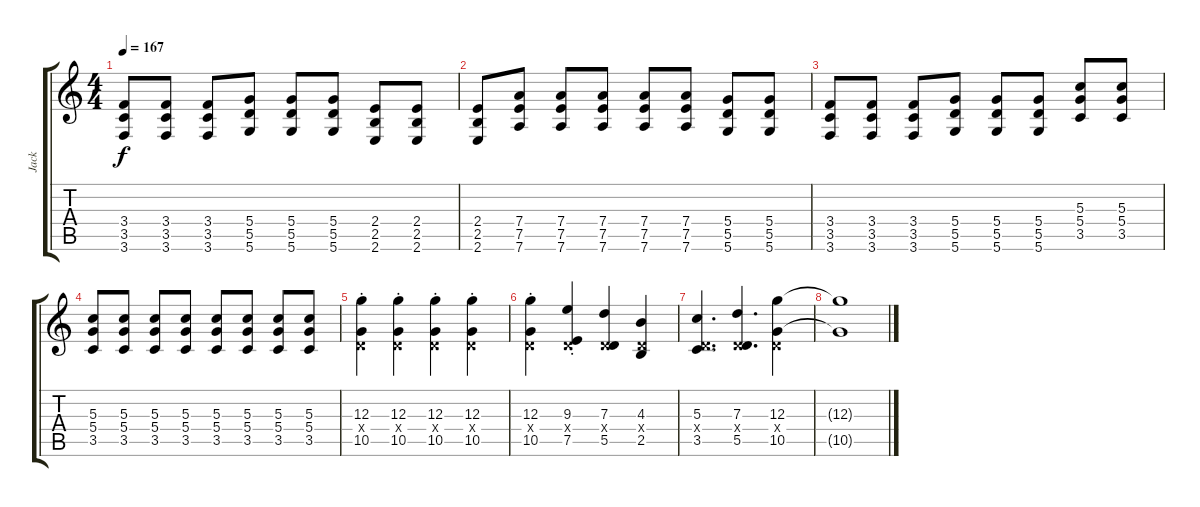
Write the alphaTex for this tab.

\track ("Jack" "Jack") {instrument overdrivenguitar bank 255}
\staff {score tabs}
\tuning (E4 B3 G3 D3 A2 D2) {hide}
\ts (4 4)
\tempo 167
\clef g2
\ks c
(3.4 3.5 3.6).8{dy f} (3.4 3.5 3.6).8 (3.4 3.5 3.6).8 (5.4 5.5 5.6).8 (5.4 5.5 5.6).8 (5.4 5.5 5.6).8 (2.4 2.5 2.6).8 (2.4 2.5 2.6).8 |
(2.4 2.5 2.6).8 (7.4 7.5 7.6).8 (7.4 7.5 7.6).8 (7.4 7.5 7.6).8 (7.4 7.5 7.6).8 (7.4 7.5 7.6).8 (5.4 5.5 5.6).8 (5.4 5.5 5.6).8 |
(3.4 3.5 3.6).8 (3.4 3.5 3.6).8 (3.4 3.5 3.6).8 (5.4 5.5 5.6).8 (5.4 5.5 5.6).8 (5.4 5.5 5.6).8 (5.3 5.4 3.5).8 (5.3 5.4 3.5).8 |
(5.3 5.4 3.5).8 (5.3 5.4 3.5).8 (5.3 5.4 3.5).8 (5.3 5.4 3.5).8 (5.3 5.4 3.5).8 (5.3 5.4 3.5).8 (5.3 5.4 3.5).8 (5.3 5.4 3.5).8 |
(12.3{st} 0.4{x} 10.5{st}).4 (12.3{st} 0.4{x} 10.5{st}).4 (12.3{st} 0.4{x} 10.5{st}).4 (12.3{st} 0.4{x} 10.5{st}).4 |
(12.3{st} 0.4{x} 10.5{st}).4 (9.3{st} 0.4{x} 7.5{st}).4 (7.3 0.4{x} 5.5).4 (4.3 0.4{x} 2.5).4 |
(5.3 0.4{x} 3.5).4{d} (7.3 0.4{x} 5.5).4{d} (12.3 0.4{x} 10.5).4 |
(12.3{t} 10.5{t}).1
